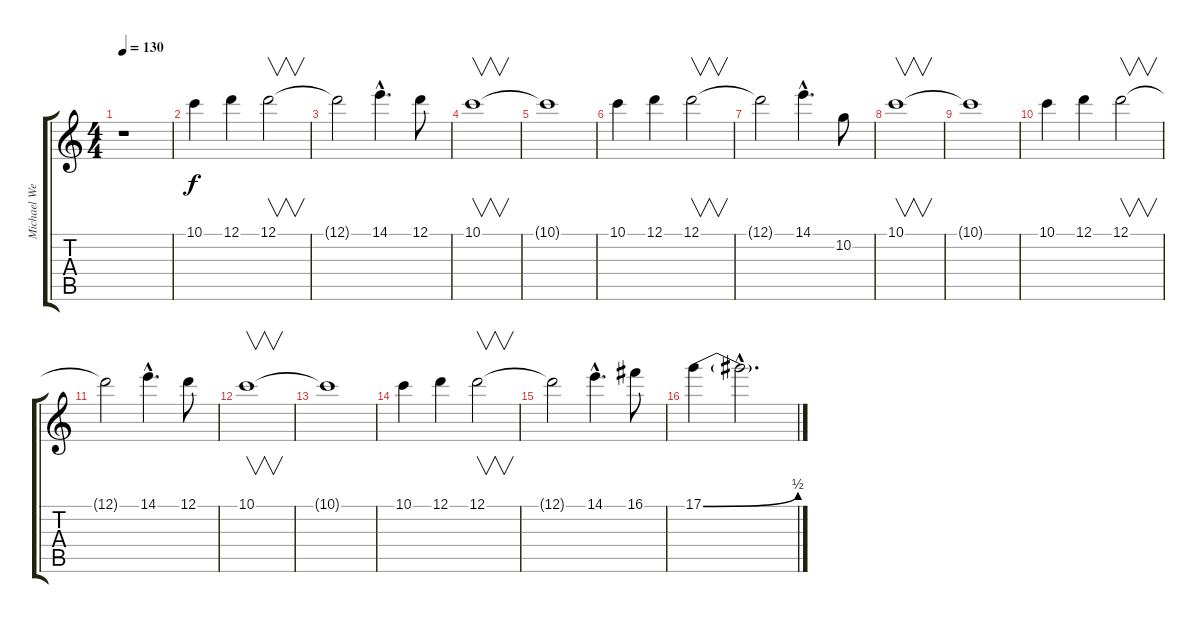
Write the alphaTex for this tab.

\track ("Michael Weikath Solo" "Michael We") {instrument overdrivenguitar}
\staff {score tabs}
\tuning (D4 A3 F3 C3 G2 D2) {hide}
\ts (4 4)
\tempo 130
\clef g2
\ks c
r.1{dy f instrument overdrivenguitar} |
10.1.4 12.1.4 12.1.2{v} |
12.1{t}.2 14.1{hac}.4{d} 12.1.8 |
10.1.1{v} |
10.1{t}.1 |
10.1.4 12.1.4 12.1.2{v} |
12.1{t}.2 14.1{hac}.4{d} 10.2.8 |
10.1.1{v} |
10.1{t}.1 |
10.1.4 12.1.4 12.1.2{v} |
12.1{t}.2 14.1{hac}.4{d} 12.1.8 |
10.1.1{v} |
10.1{t}.1 |
10.1.4 12.1.4 12.1.2{v} |
12.1{t}.2 14.1{hac}.4{d} 16.1.8 |
17.1{be (bend 0 0 60 2)}.4 17.1{hac t}.2{d}
